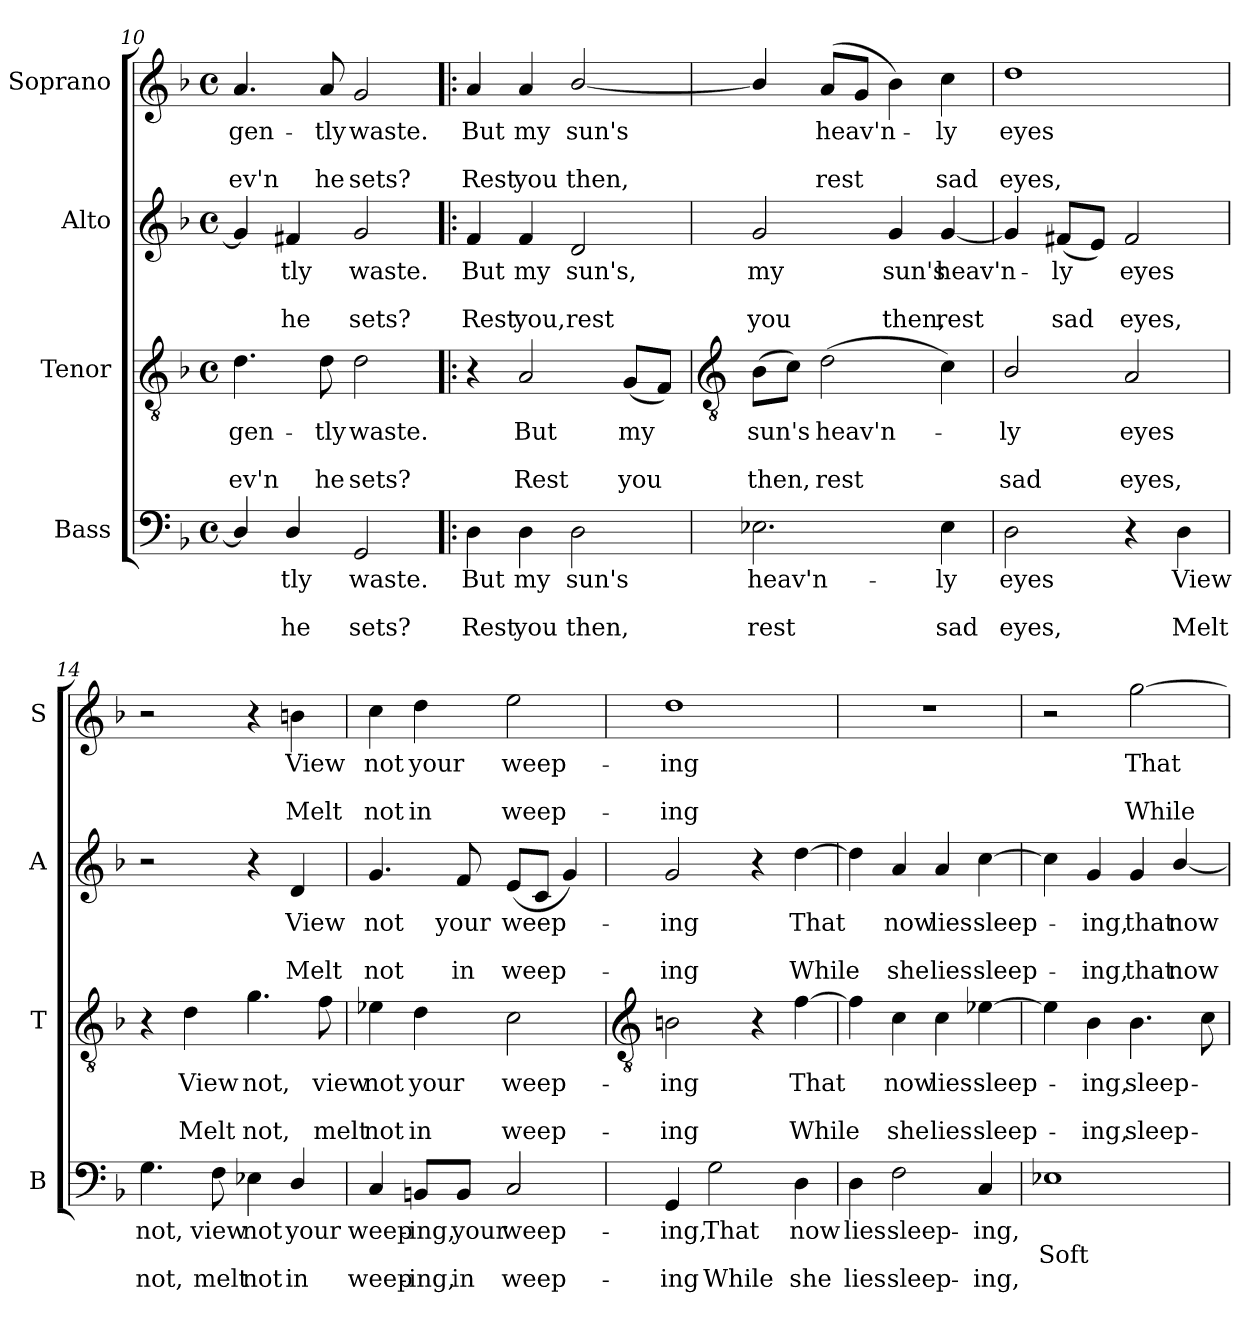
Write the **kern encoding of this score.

**kern	**text	**text	**text	**kern	**text	**text	**text	**kern	**text	**text	**text	**kern	**text	**text	**text
*part4	*part4	*part4	*part4	*part3	*part3	*part3	*part3	*part2	*part2	*part2	*part2	*part1	*part1	*part1	*part1
*staff4	*staff4	*staff4	*staff4	*staff3	*staff3	*staff3	*staff3	*staff2	*staff2	*staff2	*staff2	*staff1	*staff1	*staff1	*staff1
*I"Bass	*	*	*	*I"Tenor	*	*	*	*I"Alto	*	*	*	*I"Soprano	*	*	*
*I'B	*	*	*	*I'T	*	*	*	*I'A	*	*	*	*I'S	*	*	*
*clefF4	*	*	*	*clefGv2	*	*	*	*clefG2	*	*	*	*clefG2	*	*	*
*k[b-]	*	*	*	*k[b-]	*	*	*	*k[b-]	*	*	*	*k[b-]	*	*	*
*F:	*	*	*	*F:	*	*	*	*F:	*	*	*	*F:	*	*	*
*M4/4	*	*	*	*M4/4	*	*	*	*M4/4	*	*	*	*M4/4	*	*	*
*met(c)	*	*	*	*met(c)	*	*	*	*met(c)	*	*	*	*met(c)	*	*	*
=10	=10	=10	=10	=10	=10	=10	=10	=10	=10	=10	=10	=10	=10	=10	=10
!	!	!	!	!	!LO:LY:b	!	!LO:LY:b	!	!	!	!	!	!LO:LY:b	!	!LO:LY:b
4D/]	.	.	.	4.d	gen-	.	-ev'n	4g]	.	.	.	4.a	gen-	.	-ev'n
!	!LO:LY:b	!	!LO:LY:b	!	!	!	!	!	!LO:LY:b	!	!LO:LY:b	!	!	!	!
4D/	tly	.	he	.	.	.	.	4f#X	tly	.	he	.	.	.	.
!	!	!	!	!	!LO:LY:b	!	!LO:LY:b	!	!	!	!	!	!LO:LY:b	!	!LO:LY:b
.	.	.	.	8d	tly	.	he	.	.	.	.	8a	tly	.	he
!	!LO:LY:b	!	!LO:LY:b	!	!LO:LY:b	!	!LO:LY:b	!	!LO:LY:b	!	!LO:LY:b	!	!LO:LY:b	!	!LO:LY:b
2GG	waste.	.	sets?	2d	waste.	.	sets?	2g	waste.	.	sets?	2g	waste.	.	sets?
=11!|:	=11!|:	=11!|:	=11!|:	=11!|:	=11!|:	=11!|:	=11!|:	=11!|:	=11!|:	=11!|:	=11!|:	=11!|:	=11!|:	=11!|:	=11!|:
!	!LO:LY:b	!	!LO:LY:b	!	!	!	!	!	!LO:LY:b	!	!LO:LY:b	!	!LO:LY:b	!	!LO:LY:b
4D	But	.	Rest	4r	.	.	.	4f	But	.	Rest	4a	But	.	Rest
!	!LO:LY:b	!	!LO:LY:b	!	!LO:LY:b	!	!LO:LY:b	!	!LO:LY:b	!	!LO:LY:b	!	!LO:LY:b	!	!LO:LY:b
4D	my	.	you	2A	But	.	Rest	4f	my	.	you,	4a	my	.	you
!	!LO:LY:b	!	!LO:LY:b	!	!	!	!	!	!LO:LY:b	!	!LO:LY:b	!	!LO:LY:b	!	!LO:LY:b
2D	sun's	.	then,	.	.	.	.	2d	sun's,	.	rest	[2b-/	sun's	.	then,
!	!	!	!	!	!LO:LY:b	!	!LO:LY:b	!	!	!	!	!	!	!	!
.	.	.	.	(<8GL	my	.	you	.	.	.	.	.	.	.	.
.	.	.	.	8FJ)	.	.	.	.	.	.	.	.	.	.	.
!!LO:LB:g=z
=12	=12	=12	=12	=12	=12	=12	=12	=12	=12	=12	=12	=12	=12	=12	=12
*	*	*	*	*clefGv2	*	*	*	*	*	*	*	*	*	*	*
!	!LO:LY:b	!	!LO:LY:b	!	!LO:LY:b	!	!LO:LY:b	!	!LO:LY:b	!	!LO:LY:b	!	!	!	!
2.E-X	heav'n-	.	-rest	(>8B-L	sun's	.	then,	2g	my	.	you	4b-/]	.	.	.
.	.	.	.	8cJ)	.	.	.	.	.	.	.	.	.	.	.
!	!	!	!	!	!LO:LY:b	!	!LO:LY:b	!	!	!	!	!	!LO:LY:b	!	!LO:LY:b
.	.	.	.	(>2d	heav'n-	.	rest	.	.	.	.	(<8aL	heav'n-	.	rest
.	.	.	.	.	.	.	.	.	.	.	.	8gJ	.	.	.
!	!	!	!	!	!	!	!	!	!LO:LY:b	!	!LO:LY:b	!	!	!	!
.	.	.	.	.	.	.	.	4g	sun's	.	then,	4b-)	.	.	.
!	!LO:LY:b	!	!LO:LY:b	!	!	!	!	!	!LO:LY:b	!	!LO:LY:b	!	!LO:LY:b	!	!LO:LY:b
4E-	ly	.	sad	4c)	.	.	.	[4g	heav'n-	.	rest	4cc	ly	.	sad
=13	=13	=13	=13	=13	=13	=13	=13	=13	=13	=13	=13	=13	=13	=13	=13
!	!LO:LY:b	!	!LO:LY:b	!	!LO:LY:b	!	!LO:LY:b	!	!	!	!	!	!LO:LY:b	!	!LO:LY:b
2D	eyes	.	eyes,	2B-/	ly	.	sad	4g]	.	.	.	1dd	eyes	.	eyes,
!	!	!	!	!	!	!	!	!	!LO:LY:b	!	!LO:LY:b	!	!	!	!
.	.	.	.	.	.	.	.	(<8f#XL	ly	.	sad	.	.	.	.
.	.	.	.	.	.	.	.	8eJ)	.	.	.	.	.	.	.
!	!	!	!	!	!LO:LY:b	!	!LO:LY:b	!	!LO:LY:b	!	!LO:LY:b	!	!	!	!
4r	.	.	.	2A	eyes	.	eyes,	2f#	eyes	.	eyes,	.	.	.	.
!	!LO:LY:b	!	!LO:LY:b	!	!	!	!	!	!	!	!	!	!	!	!
4D	View	.	Melt	.	.	.	.	.	.	.	.	.	.	.	.
=14	=14	=14	=14	=14	=14	=14	=14	=14	=14	=14	=14	=14	=14	=14	=14
!	!LO:LY:b	!	!LO:LY:b	!	!	!	!	!	!	!	!	!	!	!	!
4.G	not,	.	not,	4r	.	.	.	2r	.	.	.	2r	.	.	.
!	!	!	!	!	!LO:LY:b	!	!LO:LY:b	!	!	!	!	!	!	!	!
.	.	.	.	4d	View	.	Melt	.	.	.	.	.	.	.	.
!	!LO:LY:b	!	!LO:LY:b	!	!	!	!	!	!	!	!	!	!	!	!
8F	view	.	melt	.	.	.	.	.	.	.	.	.	.	.	.
!	!LO:LY:b	!	!LO:LY:b	!	!LO:LY:b	!	!LO:LY:b	!	!	!	!	!	!	!	!
4E-X	not	.	not	4.g	not,	.	not,	4r	.	.	.	4r	.	.	.
!	!LO:LY:b	!	!LO:LY:b	!	!	!	!	!	!LO:LY:b	!	!LO:LY:b	!	!LO:LY:b	!	!LO:LY:b
4D/	your	.	in	.	.	.	.	4d	View	.	Melt	4bn	View	.	Melt
!	!	!	!	!	!LO:LY:b	!	!LO:LY:b	!	!	!	!	!	!	!	!
.	.	.	.	8f	view	.	melt	.	.	.	.	.	.	.	.
=15	=15	=15	=15	=15	=15	=15	=15	=15	=15	=15	=15	=15	=15	=15	=15
!	!LO:LY:b	!	!LO:LY:b	!	!LO:LY:b	!	!LO:LY:b	!	!LO:LY:b	!	!LO:LY:b	!	!LO:LY:b	!	!LO:LY:b
4C	weep-	.	-weep-	4e-X	not	.	not	4.g	not	.	not	4cc	not	.	not
!	!LO:LY:b	!	!LO:LY:b	!	!LO:LY:b	!	!LO:LY:b	!	!	!	!	!	!LO:LY:b	!	!LO:LY:b
8BBn/L	-ing,	.	ing,	4d	your	.	in	.	.	.	.	4dd	your	.	in
!	!LO:LY:b	!	!LO:LY:b	!	!	!	!	!	!LO:LY:b	!	!LO:LY:b	!	!	!	!
8BB/J	your	.	in	.	.	.	.	8f	your	.	in	.	.	.	.
!	!LO:LY:b	!	!LO:LY:b	!	!LO:LY:b	!	!LO:LY:b	!	!LO:LY:b	!	!LO:LY:b	!	!LO:LY:b	!	!LO:LY:b
2C	weep-	.	-weep-	2c	weep-	.	-weep-	(<8eL	weep-	.	weep-	2ee	weep-	.	-weep-
.	.	.	.	.	.	.	.	8cJ	.	.	.	.	.	.	.
.	.	.	.	.	.	.	.	4g)	.	.	.	.	.	.	.
!!LO:LB:g=z
=16	=16	=16	=16	=16	=16	=16	=16	=16	=16	=16	=16	=16	=16	=16	=16
*	*	*	*	*clefGv2	*	*	*	*	*	*	*	*	*	*	*
!	!LO:LY:b	!	!LO:LY:b	!	!LO:LY:b	!	!LO:LY:b	!	!LO:LY:b	!	!LO:LY:b	!	!LO:LY:b	!	!LO:LY:b
4GG	-ing,	.	ing	2Bn	-ing	.	ing	2g	ing	.	ing	1dd	-ing	.	ing
!	!LO:LY:b	!	!LO:LY:b	!	!	!	!	!	!	!	!	!	!	!	!
2G	That	.	While	.	.	.	.	.	.	.	.	.	.	.	.
.	.	.	.	4r	.	.	.	4r	.	.	.	.	.	.	.
!	!LO:LY:b	!	!LO:LY:b	!	!LO:LY:b	!	!LO:LY:b	!	!LO:LY:b	!	!LO:LY:b	!	!	!	!
4D	now	.	she	[4f	That	.	While	[4dd	That	.	While	.	.	.	.
=17	=17	=17	=17	=17	=17	=17	=17	=17	=17	=17	=17	=17	=17	=17	=17
!	!LO:LY:b	!	!LO:LY:b	!	!	!	!	!	!	!	!	!	!	!	!
4D	lies	.	lies	4f]	.	.	.	4dd]	.	.	.	1r	.	.	.
!	!LO:LY:b	!	!LO:LY:b	!	!LO:LY:b	!	!LO:LY:b	!	!LO:LY:b	!	!LO:LY:b	!	!	!	!
2F	sleep-	.	-sleep-	4c	now	.	she	4a	now	.	she	.	.	.	.
!	!	!	!	!	!LO:LY:b	!	!LO:LY:b	!	!LO:LY:b	!	!LO:LY:b	!	!	!	!
.	.	.	.	4c	lies	.	lies	4a	lies	.	lies	.	.	.	.
!	!LO:LY:b	!	!LO:LY:b	!	!LO:LY:b	!	!LO:LY:b	!	!LO:LY:b	!	!LO:LY:b	!	!	!	!
4C	-ing,	.	ing,	[4e-X	sleep-	.	sleep-	[4cc	sleep-	.	sleep-	.	.	.	.
=18	=18	=18	=18	=18	=18	=18	=18	=18	=18	=18	=18	=18	=18	=18	=18
!	!	!LO:LY:b	!	!	!	!	!	!	!	!	!	!	!	!	!
1E-X	.	Soft-	.	4e-]	.	.	.	4cc]	.	.	.	2r	.	.	.
!	!	!	!	!	!LO:LY:b	!	!LO:LY:b	!	!LO:LY:b	!	!LO:LY:b	!	!	!	!
.	.	.	.	4B-	ing,	.	ing,	4g	ing,	.	ing,	.	.	.	.
!	!	!	!	!	!LO:LY:b	!	!LO:LY:b	!	!LO:LY:b	!	!LO:LY:b	!	!LO:LY:b	!	!LO:LY:b
.	.	.	.	4.B-	sleep-	.	sleep-	4g	that	.	that	[2gg	That	.	While
!	!	!	!	!	!	!	!	!	!LO:LY:b	!	!LO:LY:b	!	!	!	!
.	.	.	.	.	.	.	.	[4b-/	now	.	now	.	.	.	.
.	.	.	.	8c	.	.	.	.	.	.	.	.	.	.	.
=	=	=	=	=	=	=	=	=	=	=	=	=	=	=	=
*-	*-	*-	*-	*-	*-	*-	*-	*-	*-	*-	*-	*-	*-	*-	*-
